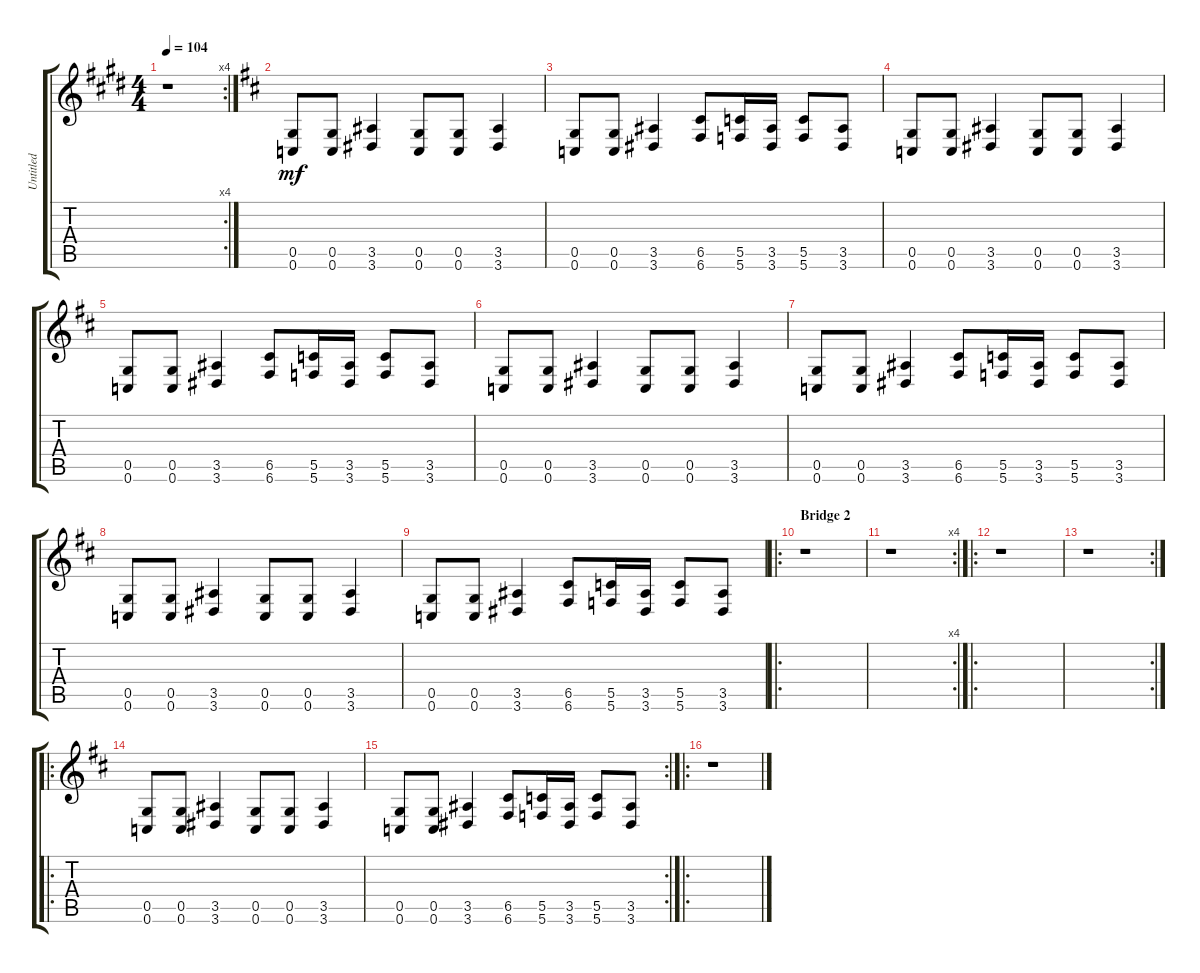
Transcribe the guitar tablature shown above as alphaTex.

\track ("Untitled" "Untitled") {instrument distortionguitar}
\staff {score tabs}
\tuning (D4 A3 F3 C3 G2 C2) {hide}
\rc 4
\ts (4 4)
\tempo 104
\clef g2
\ks c#minor
r.1{dy mf} |
\ks d
(0.5 0.6).8 (0.5 0.6).8 (3.5 3.6).4 (0.5 0.6).8 (0.5 0.6).8 (3.5 3.6).4 |
(0.5 0.6).8 (0.5 0.6).8 (3.5 3.6).4 (6.5 6.6).8 (5.5 5.6).16 (3.5 3.6).16 (5.5 5.6).8 (3.5 3.6).8 |
(0.5 0.6).8 (0.5 0.6).8 (3.5 3.6).4 (0.5 0.6).8 (0.5 0.6).8 (3.5 3.6).4 |
(0.5 0.6).8 (0.5 0.6).8 (3.5 3.6).4 (6.5 6.6).8 (5.5 5.6).16 (3.5 3.6).16 (5.5 5.6).8 (3.5 3.6).8 |
(0.5 0.6).8 (0.5 0.6).8 (3.5 3.6).4 (0.5 0.6).8 (0.5 0.6).8 (3.5 3.6).4 |
(0.5 0.6).8 (0.5 0.6).8 (3.5 3.6).4 (6.5 6.6).8 (5.5 5.6).16 (3.5 3.6).16 (5.5 5.6).8 (3.5 3.6).8 |
(0.5 0.6).8 (0.5 0.6).8 (3.5 3.6).4 (0.5 0.6).8 (0.5 0.6).8 (3.5 3.6).4 |
(0.5 0.6).8 (0.5 0.6).8 (3.5 3.6).4 (6.5 6.6).8 (5.5 5.6).16 (3.5 3.6).16 (5.5 5.6).8 (3.5 3.6).8 |
\ro
\section ("" "Bridge 2")
r.1 |
\rc 4
r.1 |
\ro
r.1 |
\rc 2
r.1 |
\ro
(0.5 0.6).8 (0.5 0.6).8 (3.5 3.6).4 (0.5 0.6).8 (0.5 0.6).8 (3.5 3.6).4 |
\rc 2
(0.5 0.6).8 (0.5 0.6).8 (3.5 3.6).4 (6.5 6.6).8 (5.5 5.6).16 (3.5 3.6).16 (5.5 5.6).8 (3.5 3.6).8 |
\ro
r.1
